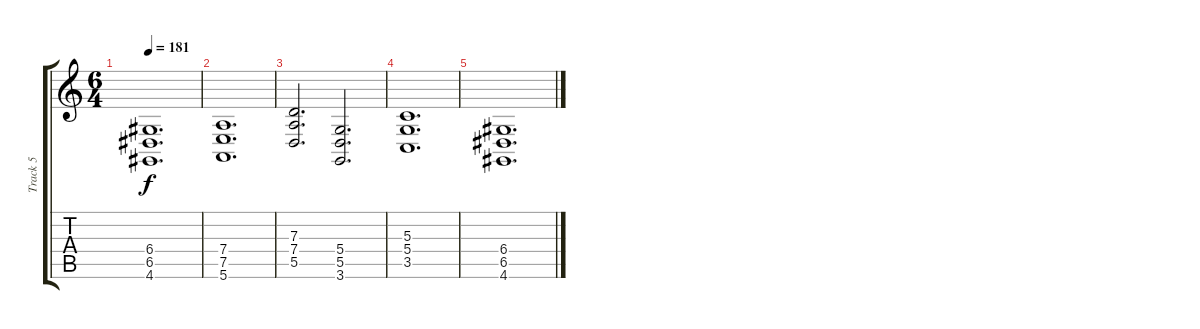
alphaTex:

\track ("Track 5" "Track 5") {instrument pad4choir}
\staff {score tabs}
\tuning (E4 B3 G3 D3 A2 E2) {hide}
\ts (6 4)
\tempo 181
\clef g2
\ks c
(6.4 6.5 4.6).1{d dy f} |
(7.4 7.5 5.6).1{d} |
(7.3 7.4 5.5).2{d} (5.4 5.5 3.6).2{d} |
(5.3 5.4 3.5).1{d} |
(6.4 6.5 4.6).1{d}
